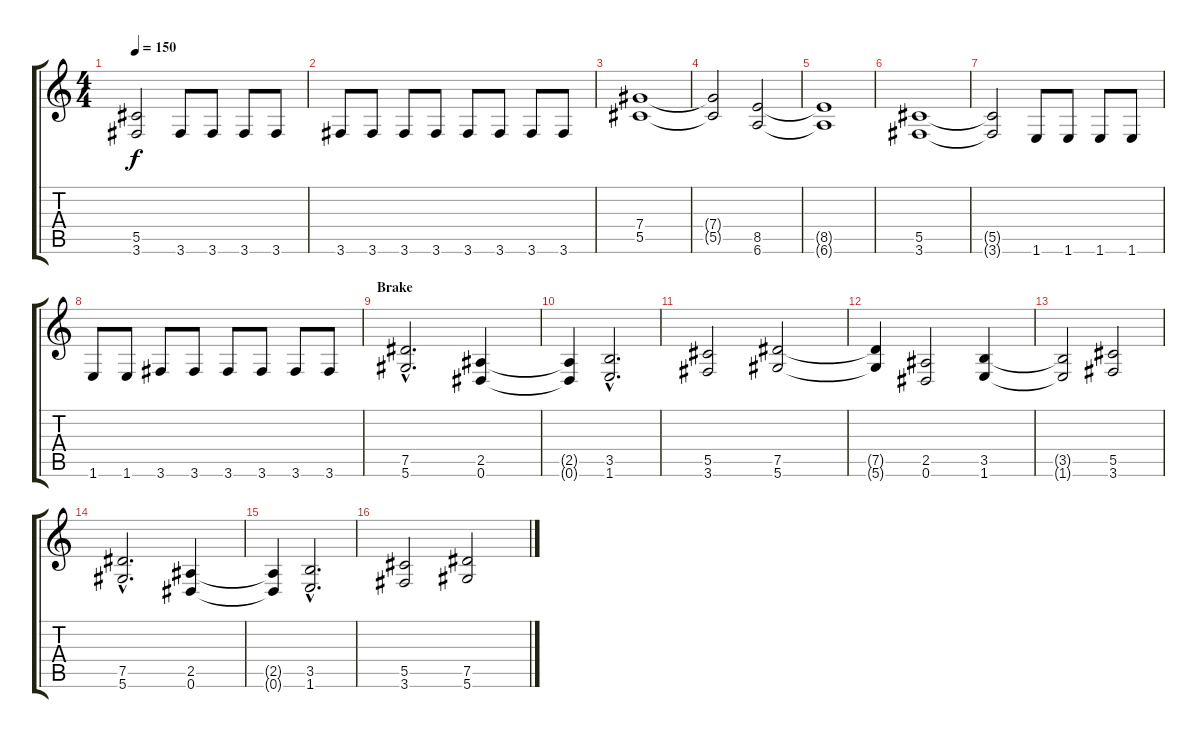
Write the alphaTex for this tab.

\track "" {instrument distortionguitar}
\staff {score tabs}
\tuning (Eb4 Bb3 Gb3 Db3 Ab2 Eb2) {hide}
\ts (4 4)
\tempo 150
\clef g2
\ks c
(5.5{t} 3.6{t}).2{dy f} 3.6.8 3.6.8 3.6.8 3.6.8 |
3.6.8 3.6.8 3.6.8 3.6.8 3.6.8 3.6.8 3.6.8 3.6.8 |
(7.4 5.5).1 |
(7.4{t} 5.5{t}).2 (8.5 6.6).2 |
(8.5{t} 6.6{t}).1 |
(5.5 3.6).1 |
(5.5{t} 3.6{t}).2 1.6.8 1.6.8 1.6.8 1.6.8 |
1.6.8 1.6.8 3.6.8 3.6.8 3.6.8 3.6.8 3.6.8 3.6.8 |
\section ("" "Brake")
(7.5{hac} 5.6{hac}).2{d} (2.5 0.6).4 |
(2.5{t} 0.6{t}).4 (3.5{hac} 1.6{hac}).2{d} |
(5.5 3.6).2 (7.5 5.6).2 |
(7.5{t} 5.6{t}).4 (2.5 0.6).2 (3.5 1.6).4 |
(3.5{t} 1.6{t}).2 (5.5 3.6).2 |
(7.5{hac} 5.6{hac}).2{d} (2.5 0.6).4 |
(2.5{t} 0.6{t}).4 (3.5{hac} 1.6{hac}).2{d} |
(5.5 3.6).2 (7.5 5.6).2
